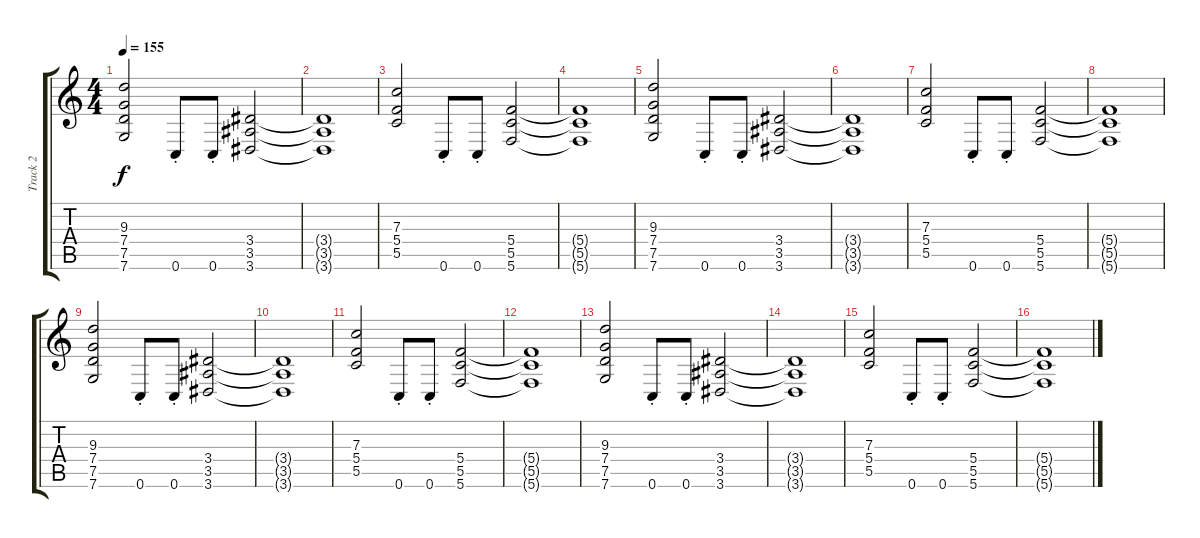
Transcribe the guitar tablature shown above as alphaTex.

\track ("Track 2" "Track 2") {instrument distortionguitar}
\staff {score tabs}
\tuning (D4 A3 F3 C3 G2 C2) {hide}
\ts (4 4)
\tempo 155
\clef g2
\ks c
(9.3 7.4 7.5 7.6).2{dy f} 0.6{st}.8 0.6{st}.8 (3.4 3.5 3.6).2 |
(3.4{t} 3.5{t} 3.6{t}).1 |
(7.3 5.4 5.5).2 0.6{st}.8 0.6{st}.8 (5.4 5.5 5.6).2 |
(5.4{t} 5.5{t} 5.6{t}).1 |
(9.3 7.4 7.5 7.6).2 0.6{st}.8 0.6{st}.8 (3.4 3.5 3.6).2 |
(3.4{t} 3.5{t} 3.6{t}).1 |
(7.3 5.4 5.5).2 0.6{st}.8 0.6{st}.8 (5.4 5.5 5.6).2 |
(5.4{t} 5.5{t} 5.6{t}).1 |
(9.3 7.4 7.5 7.6).2 0.6{st}.8 0.6{st}.8 (3.4 3.5 3.6).2 |
(3.4{t} 3.5{t} 3.6{t}).1 |
(7.3 5.4 5.5).2 0.6{st}.8 0.6{st}.8 (5.4 5.5 5.6).2 |
(5.4{t} 5.5{t} 5.6{t}).1 |
(9.3 7.4 7.5 7.6).2 0.6{st}.8 0.6{st}.8 (3.4 3.5 3.6).2 |
(3.4{t} 3.5{t} 3.6{t}).1 |
(7.3 5.4 5.5).2 0.6{st}.8 0.6{st}.8 (5.4 5.5 5.6).2 |
(5.4{t} 5.5{t} 5.6{t}).1
